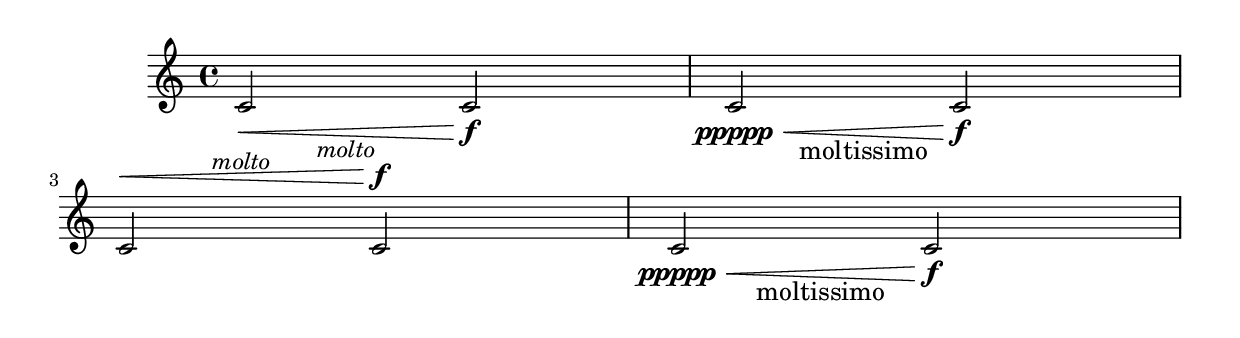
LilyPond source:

%% DO NOT EDIT this file manually; it is automatically
%% generated from LSR http://lsr.di.unimi.it
%% Make any changes in LSR itself, or in Documentation/snippets/new/ ,
%% and then run scripts/auxiliar/makelsr.py
%%
%% This file is in the public domain.
\version "2.19.22"

\header {
  lsrtags = "expressive-marks, really-cool, scheme-language, text"

  texidoc = "
This example provides a function to typeset a hairpin (de)crescendo
with some additional text below it, such as @qq{molto} or @qq{poco}.
The added text will change the direction according to the direction of
the hairpin. The Hairpin is aligned to DynamicText.

The example also illustrates how to modify the way an object is
normally printed, using some Scheme code.

"
  doctitle = "Center text below hairpin dynamics"
} % begin verbatim

hairpinWithCenteredText =
#(define-music-function (text) (markup?)
  #{
    \once \override Voice.Hairpin.after-line-breaking =
      #(lambda (grob)
        (let* ((stencil (ly:hairpin::print grob))
               (par-y (ly:grob-parent grob Y))
               (dir (ly:grob-property par-y 'direction))
               (new-stencil (ly:stencil-aligned-to
                 (ly:stencil-combine-at-edge
                   (ly:stencil-aligned-to stencil X CENTER)
                   Y dir
                   (ly:stencil-aligned-to
                     (grob-interpret-markup grob text) X CENTER))
                 X LEFT))
               (staff-space (ly:output-def-lookup
                 (ly:grob-layout grob) 'staff-space))
               (staff-line-thickness
                 (ly:output-def-lookup (ly:grob-layout grob) 'line-thickness))
               (par-x (ly:grob-parent grob X))
               (dyn-text (grob::has-interface par-x 'dynamic-text-interface))
               (dyn-text-stencil-x-length
                 (if dyn-text
                   (interval-length
                     (ly:stencil-extent (ly:grob-property par-x 'stencil) X))
                   0))
               (x-shift
                 (if dyn-text
                   (-
                     (+ staff-space dyn-text-stencil-x-length)
                     (* 0.5 staff-line-thickness)) 0)))

        (ly:grob-set-property! grob 'Y-offset 0)
        (ly:grob-set-property! grob 'stencil
           (ly:stencil-translate-axis
            new-stencil
            x-shift X))))
  #})

hairpinMolto =
\hairpinWithCenteredText \markup { \italic molto }

hairpinMore =
\hairpinWithCenteredText \markup { \larger moltissimo }

\layout { ragged-right = ##f }

\relative c' {
  \hairpinMolto
  c2\< c\f
  \hairpinMore
  c2\ppppp\< c\f
  \break
  \hairpinMolto
  c2^\< c\f
  \hairpinMore
  c2\ppppp\< c\f
}
